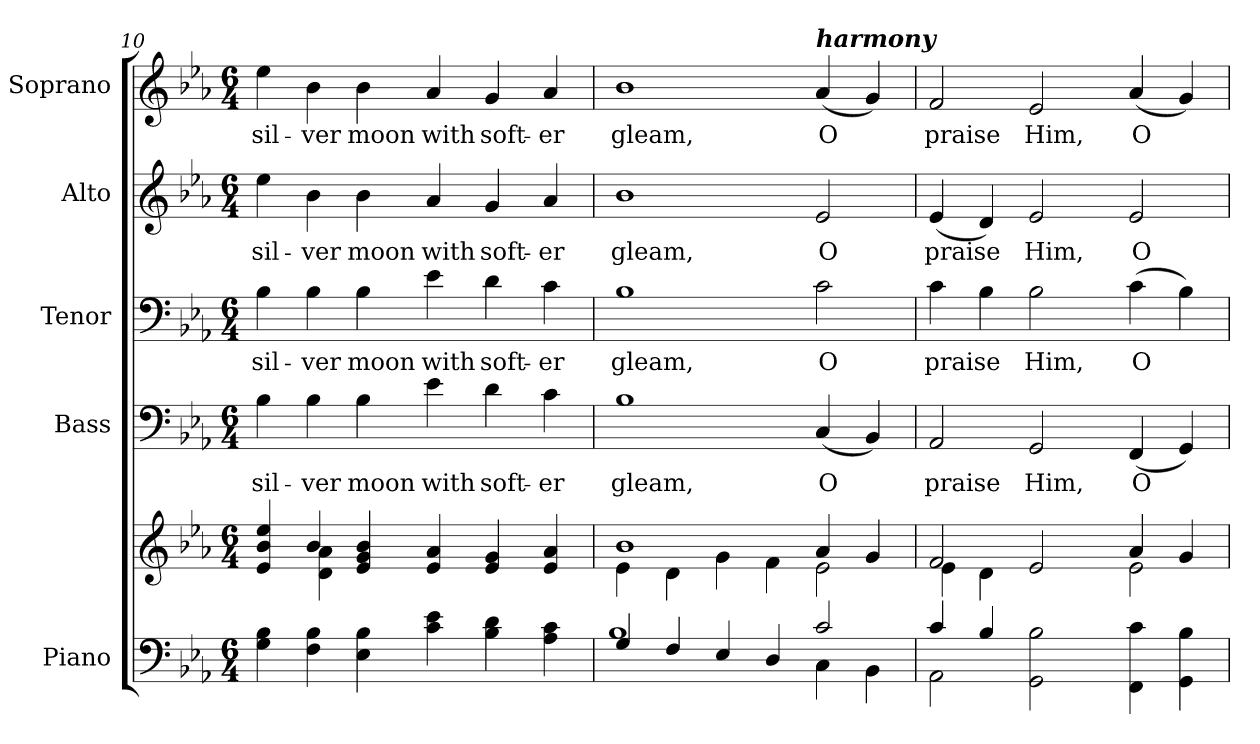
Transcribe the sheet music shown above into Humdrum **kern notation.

**kern	**kern	**kern	**text	**kern	**text	**kern	**text	**kern	**text
*part5	*part5	*part4	*part4	*part3	*part3	*part2	*part2	*part1	*part1
*staff6	*staff5	*staff4	*staff4	*staff3	*staff3	*staff2	*staff2	*staff1	*staff1
*I"Piano	*	*I"Bass	*	*I"Tenor	*	*I"Alto	*	*I"Soprano	*
*I'Pno.	*	*I'B.	*	*I'T.	*	*I'A.	*	*I'S.	*
*clefF4	*clefG2	*clefF4	*	*clefF4	*	*clefG2	*	*clefG2	*
*k[b-e-a-]	*k[b-e-a-]	*k[b-e-a-]	*	*k[b-e-a-]	*	*k[b-e-a-]	*	*k[b-e-a-]	*
*E-:	*E-:	*E-:	*	*E-:	*	*E-:	*	*E-:	*
*M6/4	*M6/4	*M6/4	*	*M6/4	*	*M6/4	*	*M6/4	*
=10	=10	=10	=10	=10	=10	=10	=10	=10	=10
*	*^	*	*	*	*	*	*	*	*
!	!	!	!	!LO:LY:b:color=#000000	!	!	!	!	!	!
!	!	!	!	!	!	!LO:LY:b:color=#000000	!	!	!	!
!	!	!	!	!	!	!	!	!LO:LY:b:color=#000000	!	!
!	!	!	!	!	!	!	!	!	!	!LO:LY:b:color=#000000
4Gi\ 4B-i	4e-i/ 4b-i 4ee-i	4ryy	4B-i\	sil-	4B-i\	sil-	4ee-i\	sil-	4ee-i\	sil-
!	!	!	!	!LO:LY:b:color=#000000	!	!	!	!	!	!
!	!	!	!	!	!	!LO:LY:b:color=#000000	!	!	!	!
!	!	!	!	!	!	!	!	!LO:LY:b:color=#000000	!	!
!	!	!	!	!	!	!	!	!	!	!LO:LY:b:color=#000000
4Fi\ 4B-i	4b-i/	4di\ 4a-i	4B-i\	-ver	4B-i\	-ver	4b-i\	-ver	4b-i\	-ver
!	!	!	!	!LO:LY:b:color=#000000	!	!	!	!	!	!
!	!	!	!	!	!	!LO:LY:b:color=#000000	!	!	!	!
!	!	!	!	!	!	!	!	!LO:LY:b:color=#000000	!	!
!	!	!	!	!	!	!	!	!	!	!LO:LY:b:color=#000000
4E-i\ 4B-i	4e-i/ 4gi 4b-i	4ryy	4B-i\	moon	4B-i\	moon	4b-i\	moon	4b-i\	moon
!	!	!	!	!LO:LY:b:color=#000000	!	!	!	!	!	!
!	!	!	!	!	!	!LO:LY:b:color=#000000	!	!	!	!
!	!	!	!	!	!	!	!	!LO:LY:b:color=#000000	!	!
!	!	!	!	!	!	!	!	!	!	!LO:LY:b:color=#000000
4ci\ 4e-i	4e-i/ 4a-i	2.ryy	4e-i\	with	4e-i\	with	4a-i/	with	4a-i/	with
!	!	!	!	!LO:LY:b:color=#000000	!	!	!	!	!	!
!	!	!	!	!	!	!LO:LY:b:color=#000000	!	!	!	!
!	!	!	!	!	!	!	!	!LO:LY:b:color=#000000	!	!
!	!	!	!	!	!	!	!	!	!	!LO:LY:b:color=#000000
4B-i\ 4di	4e-i/ 4gi	.	4di\	soft-	4di\	soft-	4gi/	soft-	4gi/	soft-
!	!	!	!	!LO:LY:b:color=#000000	!	!	!	!	!	!
!	!	!	!	!	!	!LO:LY:b:color=#000000	!	!	!	!
!	!	!	!	!	!	!	!	!LO:LY:b:color=#000000	!	!
!	!	!	!	!	!	!	!	!	!	!LO:LY:b:color=#000000
4A-i\ 4ci	4e-i/ 4a-i	.	4ci\	-er	4ci\	-er	4a-i/	-er	4a-i/	-er
=11	=11	=11	=11	=11	=11	=11	=11	=11	=11	=11
*^	*	*	*	*	*	*	*	*	*	*
!	!	!	!	!	!LO:LY:b:color=#000000	!	!	!	!	!	!
!	!	!	!	!	!	!	!LO:LY:b:color=#000000	!	!	!	!
!	!	!	!	!	!	!	!	!	!LO:LY:b:color=#000000	!	!
!	!	!	!	!	!	!	!	!	!	!	!LO:LY:b:color=#000000
4Gi/	1B-i	1b-i	4e-i\	1B-i	gleam,	1B-i	gleam,	1b-i	gleam,	1b-i	gleam,
4Fi/	.	.	4di\	.	.	.	.	.	.	.	.
4E-i/	.	.	4gi\	.	.	.	.	.	.	.	.
4Di/	.	.	4fi\	.	.	.	.	.	.	.	.
!	!	!	!	!	!LO:LY:b:color=#000000	!	!	!	!	!	!
!	!	!	!	!	!	!	!LO:LY:b:color=#000000	!	!	!	!
!	!	!	!	!	!	!	!	!	!LO:LY:b:color=#000000	!	!
!	!	!	!	!	!	!	!	!	!	!LO:TX:a:Bi:t=harmony	!
!	!	!	!	!	!	!	!	!	!	!	!LO:LY:b:color=#000000
2ci/	4Ci\	4a-i/	2e-i\	(4Ci/	O	2ci\	O	2e-i/	O	(4a-i/	O
.	4BB-i\	4gi/	.	4BB-i/)	.	.	.	.	.	4gi/)	.
=12	=12	=12	=12	=12	=12	=12	=12	=12	=12	=12	=12
!	!	!	!	!	!LO:LY:b:color=#000000	!	!	!	!	!	!
!	!	!	!	!	!	!	!LO:LY:b:color=#000000	!	!	!	!
!	!	!	!	!	!	!	!	!	!LO:LY:b:color=#000000	!	!
!	!	!	!	!	!	!	!	!	!	!	!LO:LY:b:color=#000000
4ci/	2AA-i\	2fi/	4e-i\	2AA-i/	praise	4ci\	praise	(4e-i/	praise	2fi/	praise
4B-i/	.	.	4di\	.	.	4B-i\	.	4di/)	.	.	.
!	!	!	!	!	!LO:LY:b:color=#000000	!	!	!	!	!	!
!	!	!	!	!	!	!	!LO:LY:b:color=#000000	!	!	!	!
!	!	!	!	!	!	!	!	!	!LO:LY:b:color=#000000	!	!
!	!	!	!	!	!	!	!	!	!	!	!LO:LY:b:color=#000000
2GGi\ 2B-i	4ryy	2e-i/	4ryy	2GGi/	Him,	2B-i\	Him,	2e-i/	Him,	2e-i/	Him,
.	2.ryy	.	4ryy	.	.	.	.	.	.	.	.
!	!	!	!	!	!LO:LY:b:color=#000000	!	!	!	!	!	!
!	!	!	!	!	!	!	!LO:LY:b:color=#000000	!	!	!	!
!	!	!	!	!	!	!	!	!	!LO:LY:b:color=#000000	!	!
!	!	!	!	!	!	!	!	!	!	!	!LO:LY:b:color=#000000
4FFi\ 4ci	.	4a-i/	2e-i\	(4FFi/	O	(4ci\	O	2e-i/	O	(4a-i/	O
4GGi\ 4B-i	.	4gi/	.	4GGi/)	.	4B-i\)	.	.	.	4gi/)	.
*v	*v	*	*	*	*	*	*	*	*	*	*
*	*v	*v	*	*	*	*	*	*	*	*
=	=	=	=	=	=	=	=	=	=
*-	*-	*-	*-	*-	*-	*-	*-	*-	*-
